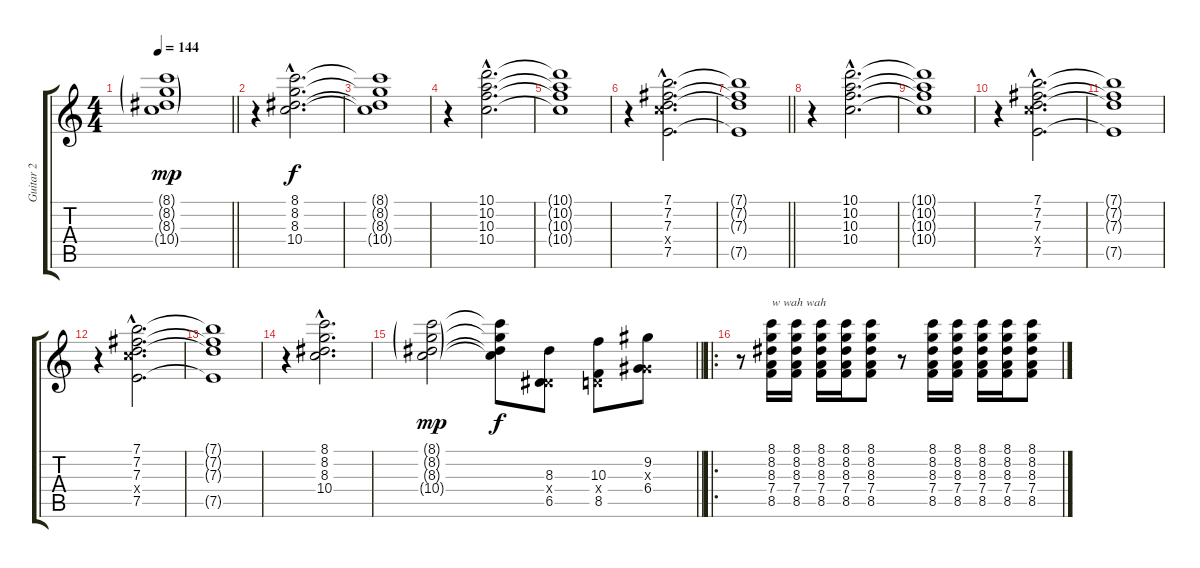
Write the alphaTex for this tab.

\track ("Guitar 2" "Guitar 2") {instrument electricguitarjazz}
\staff {score tabs}
\tuning (E4 B3 G3 D3 A2 E2) {hide}
\ts (4 4)
\tempo 144
\clef g2
\barLineRight lightlight
\ks c
(8.1{g} 8.2{g} 8.3{g} 10.4{g}).1{dy mp} |
r.4 (8.1{hac} 8.2{hac} 8.3{hac} 10.4{hac}).2{d dy f} |
(8.1{t} 8.2{t} 8.3{t} 10.4{t}).1 |
r.4 (10.1{hac} 10.2{hac} 10.3{hac} 10.4{hac}).2{d} |
(10.1{t} 10.2{t} 10.3{t} 10.4{t}).1 |
r.4 (7.1{hac} 7.2{hac} 7.3{hac} 10.4{hac x} 7.5{hac}).2{d} |
\barLineRight lightlight
(7.1{t} 7.2{t} 7.3{t} 7.5{t}).1 |
r.4 (10.1{hac} 10.2{hac} 10.3{hac} 10.4{hac}).2{d} |
(10.1{t} 10.2{t} 10.3{t} 10.4{t}).1 |
r.4 (7.1{hac} 7.2{hac} 7.3{hac} 10.4{hac x} 7.5{hac}).2{d} |
(7.1{t} 7.2{t} 7.3{t} 7.5{t}).1 |
r.4 (7.1{hac} 7.2{hac} 7.3{hac} 10.4{hac x} 7.5{hac}).2{d} |
(7.1{t} 7.2{t} 7.3{t} 7.5{t}).1 |
r.4 (8.1{hac} 8.2{hac} 8.3{hac} 10.4{hac}).2{d} |
\barLineRight lightlight
(8.1{g} 8.2{g} 8.3{g} 10.4{g}).2{dy mp} (8.1{t} 8.2{t} 8.3{t} 10.4{t}).8{dy f} (8.3 0.4{x} 6.5).8 (10.3 0.4{x} 8.5).8 (9.2 0.3{x} 6.4).8 |
\ro
r.8 (8.1 8.2 8.3 7.4 8.5).16{txt "w wah wah"} (8.1 8.2 8.3 7.4 8.5).16 (8.1 8.2 8.3 7.4 8.5).16 (8.1 8.2 8.3 7.4 8.5).16 (8.1 8.2 8.3 7.4 8.5).8 r.8 (8.1 8.2 8.3 7.4 8.5).16 (8.1 8.2 8.3 7.4 8.5).16 (8.1 8.2 8.3 7.4 8.5).16 (8.1 8.2 8.3 7.4 8.5).16 (8.1 8.2 8.3 7.4 8.5).8
